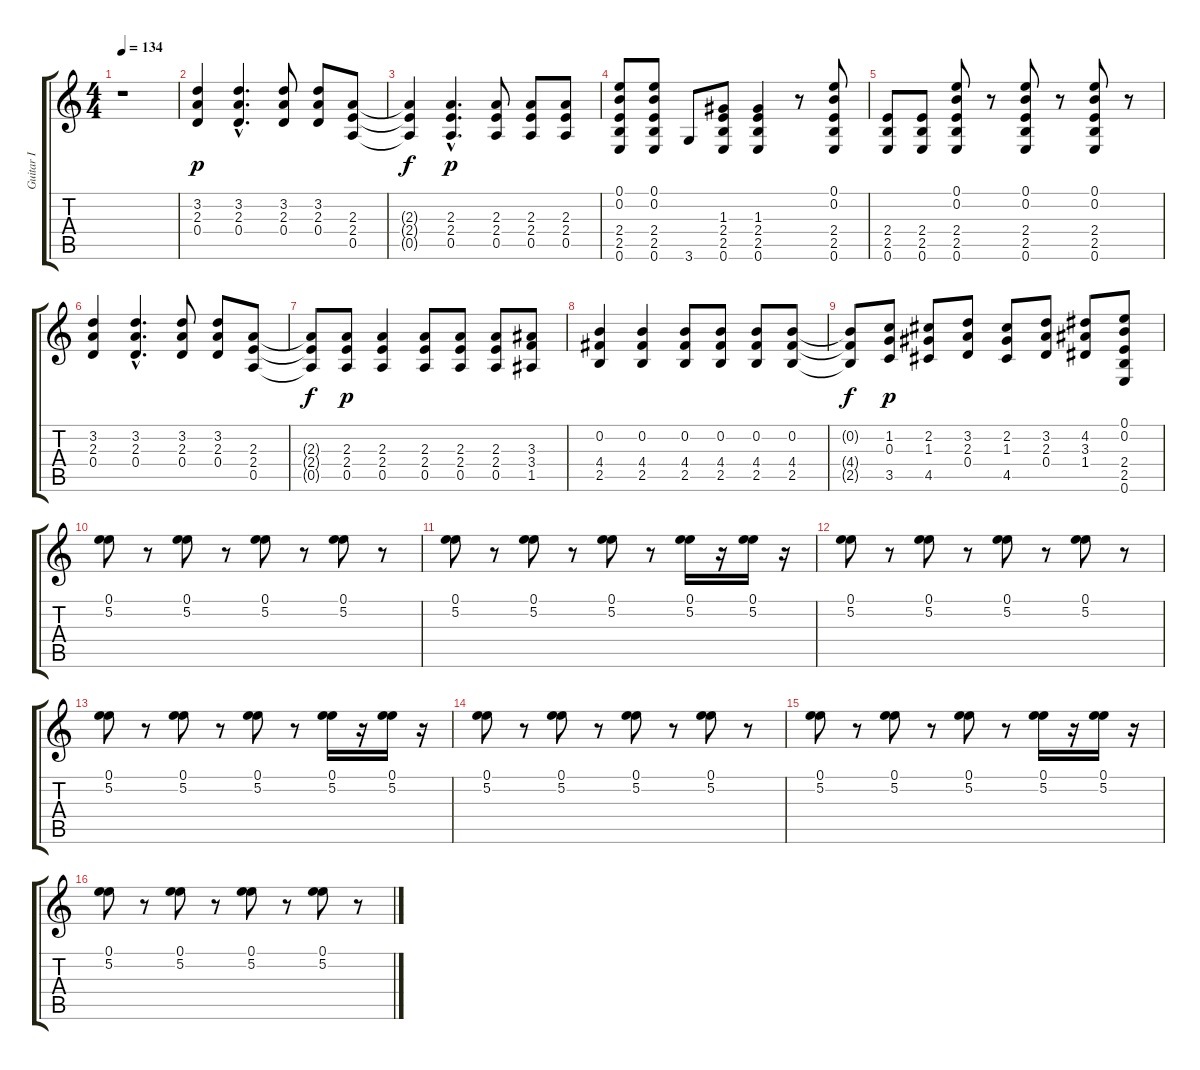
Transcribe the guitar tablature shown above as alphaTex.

\track ("Guitar I" "Guitar I") {instrument overdrivenguitar}
\staff {score tabs}
\tuning (E4 B3 G3 D3 A2 E2) {hide}
\ts (4 4)
\tempo 134
\clef g2
\ks c
r.1{dy p} |
(3.2 2.3 0.4).4 (3.2{hac} 2.3{hac} 0.4{hac}).4{d} (3.2 2.3 0.4).8 (3.2 2.3 0.4).8 (2.3 2.4 0.5).8 |
(2.3{t} 2.4{t} 0.5{t}).4{dy f} (2.3{hac} 2.4{hac} 0.5{hac}).4{d dy p} (2.3 2.4 0.5).8 (2.3 2.4 0.5).8 (2.3 2.4 0.5).8 |
(0.1 0.2 2.4 2.5 0.6).8 (0.1 0.2 2.4 2.5 0.6).8 3.6.8 (1.3 2.4 2.5 0.6).8 (1.3 2.4 2.5 0.6).4 r.8 (0.1 0.2 2.4 2.5 0.6).8 |
(2.4 2.5 0.6).8 (2.4 2.5 0.6).8 (0.1 0.2 2.4 2.5 0.6).8 r.8 (0.1 0.2 2.4 2.5 0.6).8 r.8 (0.1 0.2 2.4 2.5 0.6).8 r.8 |
(3.2 2.3 0.4).4 (3.2{hac} 2.3{hac} 0.4{hac}).4{d} (3.2 2.3 0.4).8 (3.2 2.3 0.4).8 (2.3 2.4 0.5).8 |
(2.3{t} 2.4{t} 0.5{t}).8{dy f} (2.3 2.4 0.5).8{dy p} (2.3 2.4 0.5).4 (2.3 2.4 0.5).8 (2.3 2.4 0.5).8 (2.3 2.4 0.5).8 (3.3 3.4 1.5).8 |
(0.2 4.4 2.5).4 (0.2 4.4 2.5).4 (0.2 4.4 2.5).8 (0.2 4.4 2.5).8 (0.2 4.4 2.5).8 (0.2 4.4 2.5).8 |
(0.2{t} 4.4{t} 2.5{t}).8{dy f} (1.2 0.3 3.5).8{dy p} (2.2 1.3 4.5).8 (3.2 2.3 0.4).8 (2.2 1.3 4.5).8 (3.2 2.3 0.4).8 (4.2 3.3 1.4).8 (0.1 0.2 2.4 2.5 0.6).8 |
(0.1 5.2).8 r.8 (0.1 5.2).8 r.8 (0.1 5.2).8 r.8 (0.1 5.2).8 r.8 |
(0.1 5.2).8 r.8 (0.1 5.2).8 r.8 (0.1 5.2).8 r.8 (0.1 5.2).16 r.16 (0.1 5.2).16 r.16 |
(0.1 5.2).8 r.8 (0.1 5.2).8 r.8 (0.1 5.2).8 r.8 (0.1 5.2).8 r.8 |
(0.1 5.2).8 r.8 (0.1 5.2).8 r.8 (0.1 5.2).8 r.8 (0.1 5.2).16 r.16 (0.1 5.2).16 r.16 |
(0.1 5.2).8 r.8 (0.1 5.2).8 r.8 (0.1 5.2).8 r.8 (0.1 5.2).8 r.8 |
(0.1 5.2).8 r.8 (0.1 5.2).8 r.8 (0.1 5.2).8 r.8 (0.1 5.2).16 r.16 (0.1 5.2).16 r.16 |
(0.1 5.2).8 r.8 (0.1 5.2).8 r.8 (0.1 5.2).8 r.8 (0.1 5.2).8 r.8
